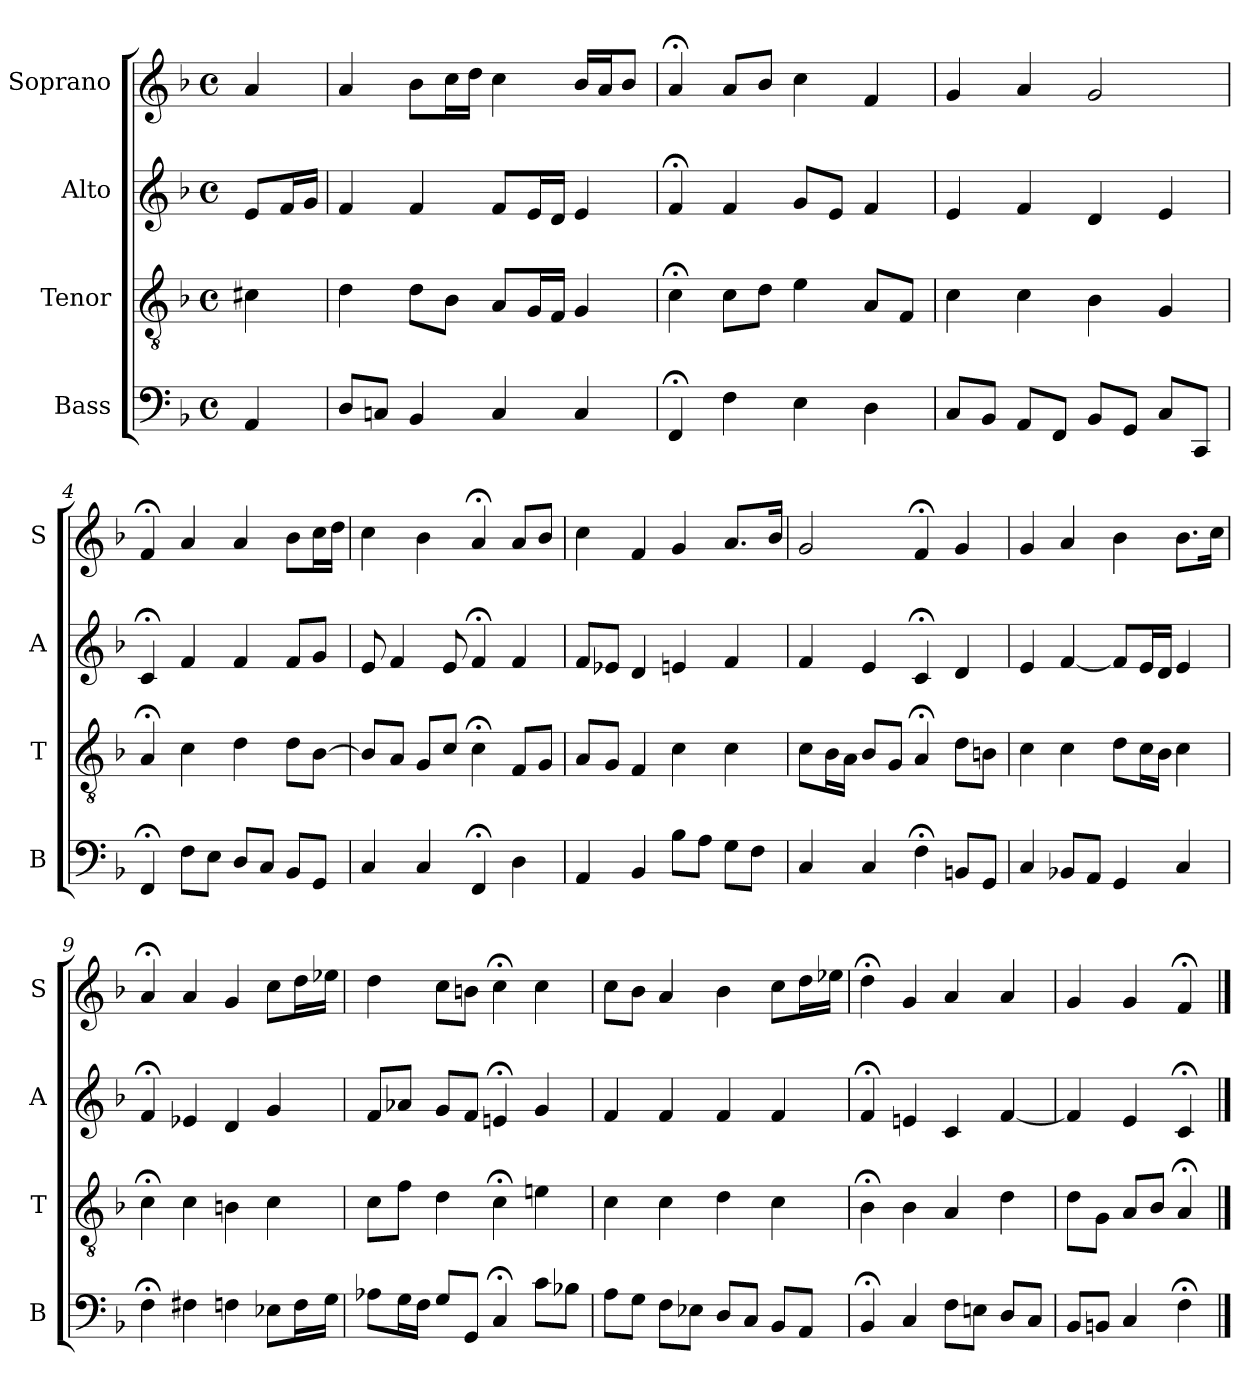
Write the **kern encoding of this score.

**kern	**kern	**kern	**kern
*part4	*part3	*part2	*part1
*staff4	*staff3	*staff2	*staff1
*I"Bass	*I"Tenor	*I"Alto	*I"Soprano
*I'B	*I'T	*I'A	*I'S
*clefF4	*clefGv2	*clefG2	*clefG2
*k[b-]	*k[b-]	*k[b-]	*k[b-]
*F:	*F:	*F:	*F:
*M4/4	*M4/4	*M4/4	*M4/4
*met(c)	*met(c)	*met(c)	*met(c)
*MM100	*MM100	*MM100	*MM100
=	=	=	=
4AA	4c#X	8eL	4a
.	.	16fL	.
.	.	16gJJ	.
=1	=1	=1	=1
8DL	4d	4f	4a
8CnJ	.	.	.
4BB-	8dL	4f	8b-L
.	8B-J	.	16ccL
.	.	.	16ddJJ
4C	8AL	8fL	4cc
.	16GL	16eL	.
.	16FJJ	16dJJ	.
4C	4G	4e	16b-LL
.	.	.	16aJ
.	.	.	8b-J
=2	=2	=2	=2
4FF;<	4c;<	4f;<	4a;<
4F	8cL	4f	8aL
.	8dJ	.	8b-J
4E	4e	8gL	4cc
.	.	8eJ	.
4D	8AL	4f	4f
.	8FJ	.	.
=3	=3	=3	=3
8CL	4c	4e	4g
8BB-J	.	.	.
8AAL	4c	4f	4a
8FFJ	.	.	.
8BB-L	4B-	4d	2g
8GGJ	.	.	.
8CL	4G	4e	.
8CCJ	.	.	.
=4	=4	=4	=4
4FF;<	4A;<	4c;<	4f;<
8FL	4c	4f	4a
8EJ	.	.	.
8DL	4d	4f	4a
8CJ	.	.	.
8BB-L	8dL	8fL	8b-L
8GGJ	[8B-J	8gJ	16ccL
.	.	.	16ddJJ
=5	=5	=5	=5
4C	8B-L]	8e	4cc
.	8AJ	4f	.
4C	8GL	.	4b-
.	8cJ	8e	.
4FF;<	4c;<	4f;<	4a;<
4D	8FL	4f	8aL
.	8GJ	.	8b-J
=6	=6	=6	=6
4AA	8AL	8fL	4cc
.	8GJ	8e-XJ	.
4BB-	4F	4d	4f
8B-L	4c	4en	4g
8AJ	.	.	.
8GL	4c	4f	8.aL
8FJ	.	.	.
.	.	.	16b-Jk
=7	=7	=7	=7
4C	8cL	4f	2g
.	16B-L	.	.
.	16AJJ	.	.
4C	8B-L	4e	.
.	8GJ	.	.
4F;<	4A;<	4c;<	4f;<
8BBnL	8dL	4d	4g
8GGJ	8BnJ	.	.
=8	=8	=8	=8
4C	4c	4e	4g
8BB-XL	4c	[4f	4a
8AAJ	.	.	.
4GG	8dL	8fL]	4b-
.	16cL	16eL	.
.	16B-JJ	16dJJ	.
4C	4c	4e	8.b-L
.	.	.	16ccJk
=9	=9	=9	=9
4F;<	4c;<	4f;<	4a;<
4F#X	4c	4e-X	4a
4Fn	4Bn	4d	4g
8E-XL	4c	4g	8ccL
16FL	.	.	16ddL
16GJJ	.	.	16ee-XJJ
=10	=10	=10	=10
8A-XL	8cL	8fL	4dd
16GL	8fJ	8a-XJ	.
16FJJ	.	.	.
8GL	4d	8gL	8ccL
8GGJ	.	8fJ	8bnJ
4C;<	4c;<	4en;<	4cc;<
8cL	4en	4g	4cc
8B-XJ	.	.	.
=11	=11	=11	=11
8AL	4c	4f	8ccL
8GJ	.	.	8b-J
8FL	4c	4f	4a
8E-XJ	.	.	.
8DL	4d	4f	4b-
8CJ	.	.	.
8BB-L	4c	4f	8ccL
8AAJ	.	.	16ddL
.	.	.	16ee-XJJ
=12	=12	=12	=12
4BB-;<	4B-;<	4f;<	4dd;<
4C	4B-	4en	4g
8FL	4A	4c	4a
8EnJ	.	.	.
8DL	4d	[4f	4a
8CJ	.	.	.
=13	=13	=13	=13
8BB-L	8dL	4f]	4g
8BBnJ	8GJ	.	.
4C	8AL	4e	4g
.	8B-J	.	.
4F;<	4A;<	4c;<	4f;<
==	==	==	==
*-	*-	*-	*-
